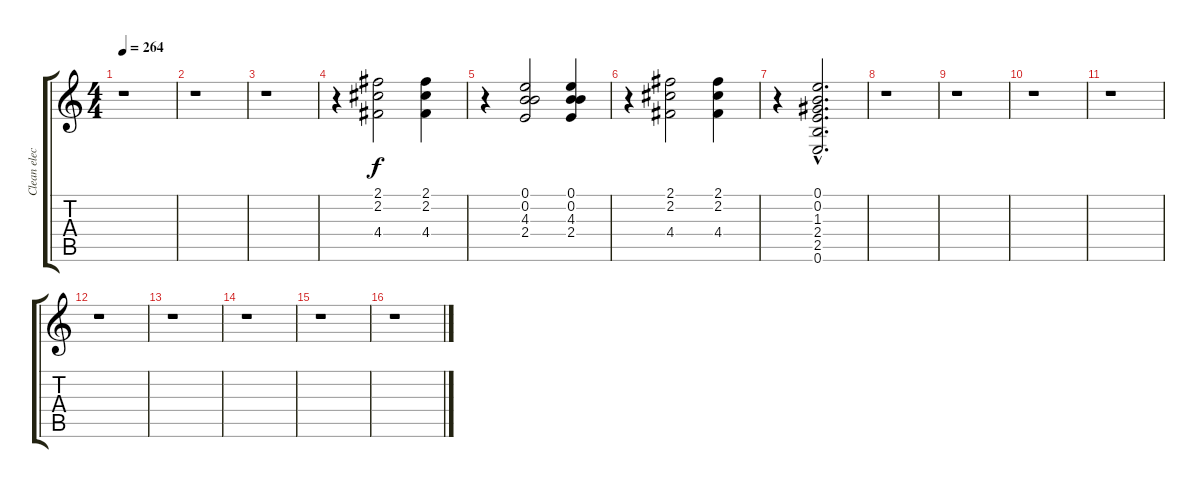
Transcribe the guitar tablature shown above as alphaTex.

\track ("Clean electric guitar 2" "Clean elec") {instrument electricguitarclean}
\staff {score tabs}
\tuning (E4 B3 G3 D3 A2 E2) {hide}
\ts (4 4)
\tempo 264
\clef g2
\ks c
r.1{dy f} |
r.1 |
r.1 |
r.4 (2.1 2.2 4.4).2 (2.1 2.2 4.4).4 |
r.4 (0.1 0.2 4.3 2.4).2 (0.1 0.2 4.3 2.4).4 |
r.4 (2.1 2.2 4.4).2 (2.1 2.2 4.4).4 |
r.4 (0.1{hac} 0.2{hac} 1.3{hac} 2.4{hac} 2.5{hac} 0.6{hac}).2{d} |
r.1 |
r.1 |
r.1 |
r.1 |
r.1 |
r.1 |
r.1 |
r.1 |
r.1
